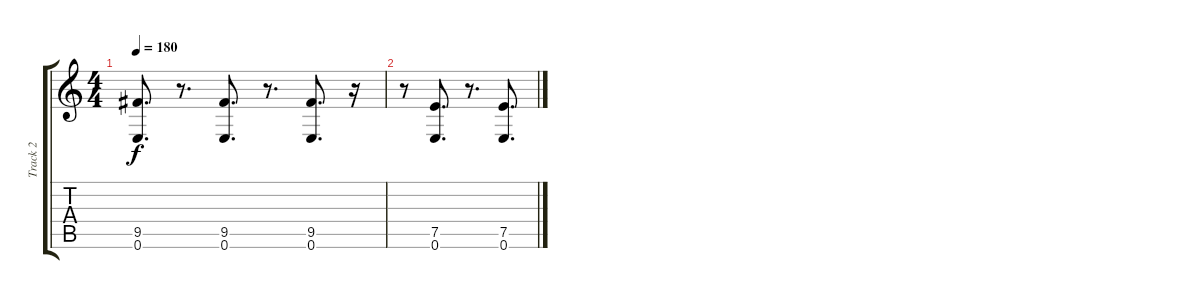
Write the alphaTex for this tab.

\track ("Track 2" "Track 2") {instrument electricguitarjazz}
\staff {score tabs}
\tuning (E4 B3 G3 D3 A2 E2) {hide}
\ts (4 4)
\tempo 180
\clef g2
\ks c
(9.5 0.6).8{d dy f} r.8{d} (9.5 0.6).8{d} r.8{d} (9.5 0.6).8{d} r.16 |
r.8 (7.5 0.6).8{d} r.8{d} (7.5 0.6).8{d}
